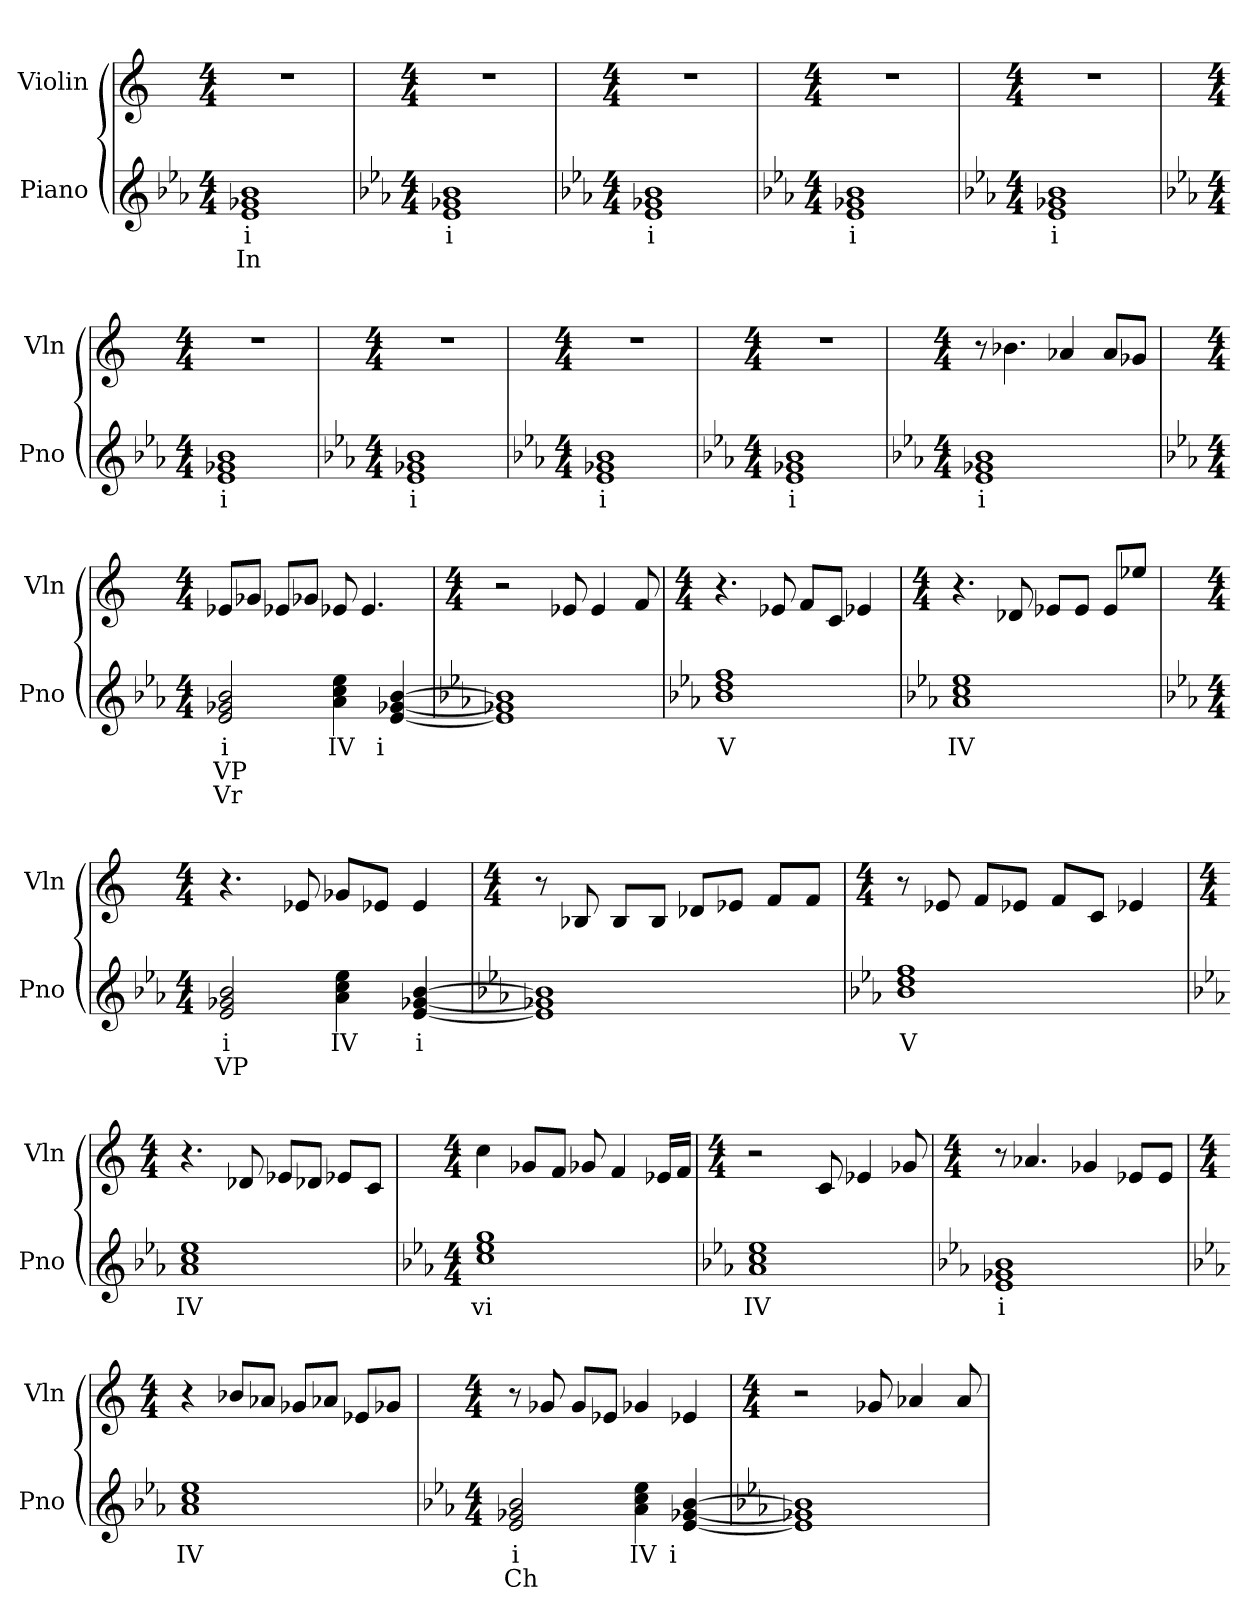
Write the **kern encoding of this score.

**kern	**text	**text	**text	**kern
*part2	*part2	*part2	*part2	*part1
*staff2	*staff2	*staff2	*staff2	*staff1
*I"Piano	*	*	*	*I"Violin
*I'Pno	*	*	*	*I'Vln
*k[b-e-a-]	*	*	*	*
*E-:	*	*	*	*
*M4/4	*	*	*	*M4/4
=	=	=	=	=
1e- 1g-X 1b-	i	In	.	1r
=	=	=	=	=
*k[b-e-a-]	*	*	*	*
*E-:	*	*	*	*
*M4/4	*	*	*	*M4/4
1e- 1g-X 1b-	i	.	.	1r
=	=	=	=	=
*k[b-e-a-]	*	*	*	*
*E-:	*	*	*	*
*M4/4	*	*	*	*M4/4
1e- 1g-X 1b-	i	.	.	1r
=	=	=	=	=
*k[b-e-a-]	*	*	*	*
*E-:	*	*	*	*
*M4/4	*	*	*	*M4/4
1e- 1g-X 1b-	i	.	.	1r
=	=	=	=	=
*k[b-e-a-]	*	*	*	*
*E-:	*	*	*	*
*M4/4	*	*	*	*M4/4
1e- 1g-X 1b-	i	.	.	1r
=	=	=	=	=
*k[b-e-a-]	*	*	*	*
*E-:	*	*	*	*
*M4/4	*	*	*	*M4/4
1e- 1g-X 1b-	i	.	.	1r
=	=	=	=	=
*k[b-e-a-]	*	*	*	*
*E-:	*	*	*	*
*M4/4	*	*	*	*M4/4
1e- 1g-X 1b-	i	.	.	1r
=	=	=	=	=
*k[b-e-a-]	*	*	*	*
*E-:	*	*	*	*
*M4/4	*	*	*	*M4/4
1e- 1g-X 1b-	i	.	.	1r
=	=	=	=	=
*k[b-e-a-]	*	*	*	*
*E-:	*	*	*	*
*M4/4	*	*	*	*M4/4
1e- 1g-X 1b-	i	.	.	1r
=	=	=	=	=
*k[b-e-a-]	*	*	*	*
*E-:	*	*	*	*
*M4/4	*	*	*	*M4/4
1e- 1g-X 1b-	i	.	.	8r
.	.	.	.	4.b-X
.	.	.	.	4a-X
.	.	.	.	8a-L
.	.	.	.	8g-XJ
=	=	=	=	=
*k[b-e-a-]	*	*	*	*
*E-:	*	*	*	*
*M4/4	*	*	*	*M4/4
2e- 2g-X 2b-	i	VP	Vr	8e-XL
.	.	.	.	8g-XJ
.	.	.	.	8e-XL
.	.	.	.	8g-XJ
4a- 4cc 4ee-	IV	.	.	8e-X
.	.	.	.	4.e-
[4e- [4g-X [4b-	i	.	.	.
=	=	=	=	=
*k[b-e-a-]	*	*	*	*
*E-:	*	*	*	*
*	*	*	*	*M4/4
1e-] 1g-X] 1b-]	.	.	.	2r
.	.	.	.	8e-X
.	.	.	.	4e-
.	.	.	.	8f
=	=	=	=	=
*k[b-e-a-]	*	*	*	*
*E-:	*	*	*	*
*	*	*	*	*M4/4
1b- 1dd 1ff	V	.	.	4.r
.	.	.	.	8e-X
.	.	.	.	8fL
.	.	.	.	8cJ
.	.	.	.	4e-X
=	=	=	=	=
*k[b-e-a-]	*	*	*	*
*E-:	*	*	*	*
*	*	*	*	*M4/4
1a- 1cc 1ee-	IV	.	.	4.r
.	.	.	.	8d-X
.	.	.	.	8e-XL
.	.	.	.	8e-J
.	.	.	.	8e-L
.	.	.	.	8ee-XJ
=	=	=	=	=
*k[b-e-a-]	*	*	*	*
*E-:	*	*	*	*
*M4/4	*	*	*	*M4/4
2e- 2g-X 2b-	i	VP	.	4.r
.	.	.	.	8e-X
4a- 4cc 4ee-	IV	.	.	8g-XL
.	.	.	.	8e-XJ
[4e- [4g-X [4b-	i	.	.	4e-
=	=	=	=	=
*k[b-e-a-]	*	*	*	*
*E-:	*	*	*	*
*	*	*	*	*M4/4
1e-] 1g-X] 1b-]	.	.	.	8r
.	.	.	.	8B-X
.	.	.	.	8B-L
.	.	.	.	8B-J
.	.	.	.	8d-XL
.	.	.	.	8e-XJ
.	.	.	.	8fL
.	.	.	.	8fJ
=	=	=	=	=
*k[b-e-a-]	*	*	*	*
*E-:	*	*	*	*
*	*	*	*	*M4/4
1b- 1dd 1ff	V	.	.	8r
.	.	.	.	8e-X
.	.	.	.	8fL
.	.	.	.	8e-XJ
.	.	.	.	8fL
.	.	.	.	8cJ
.	.	.	.	4e-X
=	=	=	=	=
*k[b-e-a-]	*	*	*	*
*E-:	*	*	*	*
*	*	*	*	*M4/4
1a- 1cc 1ee-	IV	.	.	4.r
.	.	.	.	8d-X
.	.	.	.	8e-XL
.	.	.	.	8d-XJ
.	.	.	.	8e-XL
.	.	.	.	8cJ
=	=	=	=	=
*k[b-e-a-]	*	*	*	*
*E-:	*	*	*	*
*M4/4	*	*	*	*M4/4
1cc 1ee- 1gg	vi	.	.	4cc
.	.	.	.	8g-XL
.	.	.	.	8fJ
.	.	.	.	8g-X
.	.	.	.	4f
.	.	.	.	16e-XLL
.	.	.	.	16fJJ
=	=	=	=	=
*k[b-e-a-]	*	*	*	*
*E-:	*	*	*	*
*	*	*	*	*M4/4
1a- 1cc 1ee-	IV	.	.	2r
.	.	.	.	8c
.	.	.	.	4e-X
.	.	.	.	8g-X
=	=	=	=	=
*k[b-e-a-]	*	*	*	*
*E-:	*	*	*	*
*	*	*	*	*M4/4
1e- 1g-X 1b-	i	.	.	8r
.	.	.	.	4.a-X
.	.	.	.	4g-X
.	.	.	.	8e-XL
.	.	.	.	8e-J
=	=	=	=	=
*k[b-e-a-]	*	*	*	*
*E-:	*	*	*	*
*	*	*	*	*M4/4
1a- 1cc 1ee-	IV	.	.	4r
.	.	.	.	8b-XL
.	.	.	.	8a-XJ
.	.	.	.	8g-XL
.	.	.	.	8a-XJ
.	.	.	.	8e-XL
.	.	.	.	8g-XJ
=	=	=	=	=
*k[b-e-a-]	*	*	*	*
*E-:	*	*	*	*
*M4/4	*	*	*	*M4/4
2e- 2g-X 2b-	i	Ch	.	8r
.	.	.	.	8g-X
.	.	.	.	8g-L
.	.	.	.	8e-XJ
4a- 4cc 4ee-	IV	.	.	4g-X
[4e- [4g-X [4b-	i	.	.	4e-X
=	=	=	=	=
*k[b-e-a-]	*	*	*	*
*E-:	*	*	*	*
*	*	*	*	*M4/4
1e-] 1g-X] 1b-]	.	.	.	2r
.	.	.	.	8g-X
.	.	.	.	4a-X
.	.	.	.	8a-
=	=	=	=	=
*-	*-	*-	*-	*-
